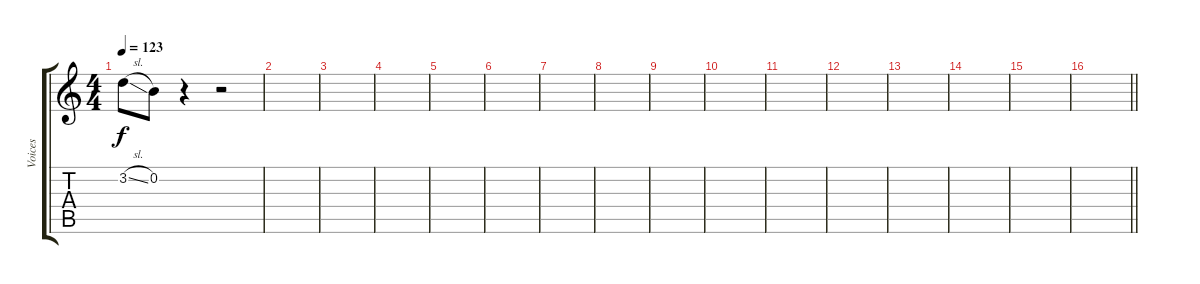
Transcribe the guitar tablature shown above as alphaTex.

\track ("Voices" "Voices") {instrument distortionguitar}
\staff {score tabs}
\tuning (E4 B3 G3 D3 A2 E2) {hide}
\ts (4 4)
\tempo 123
\clef g2
\ks c
3.2{sl}.8{dy f} 0.2.8 r.4 r.2 |
|
|
|
|
|
|
|
|
|
|
|
|
|
|
\barLineRight lightlight
